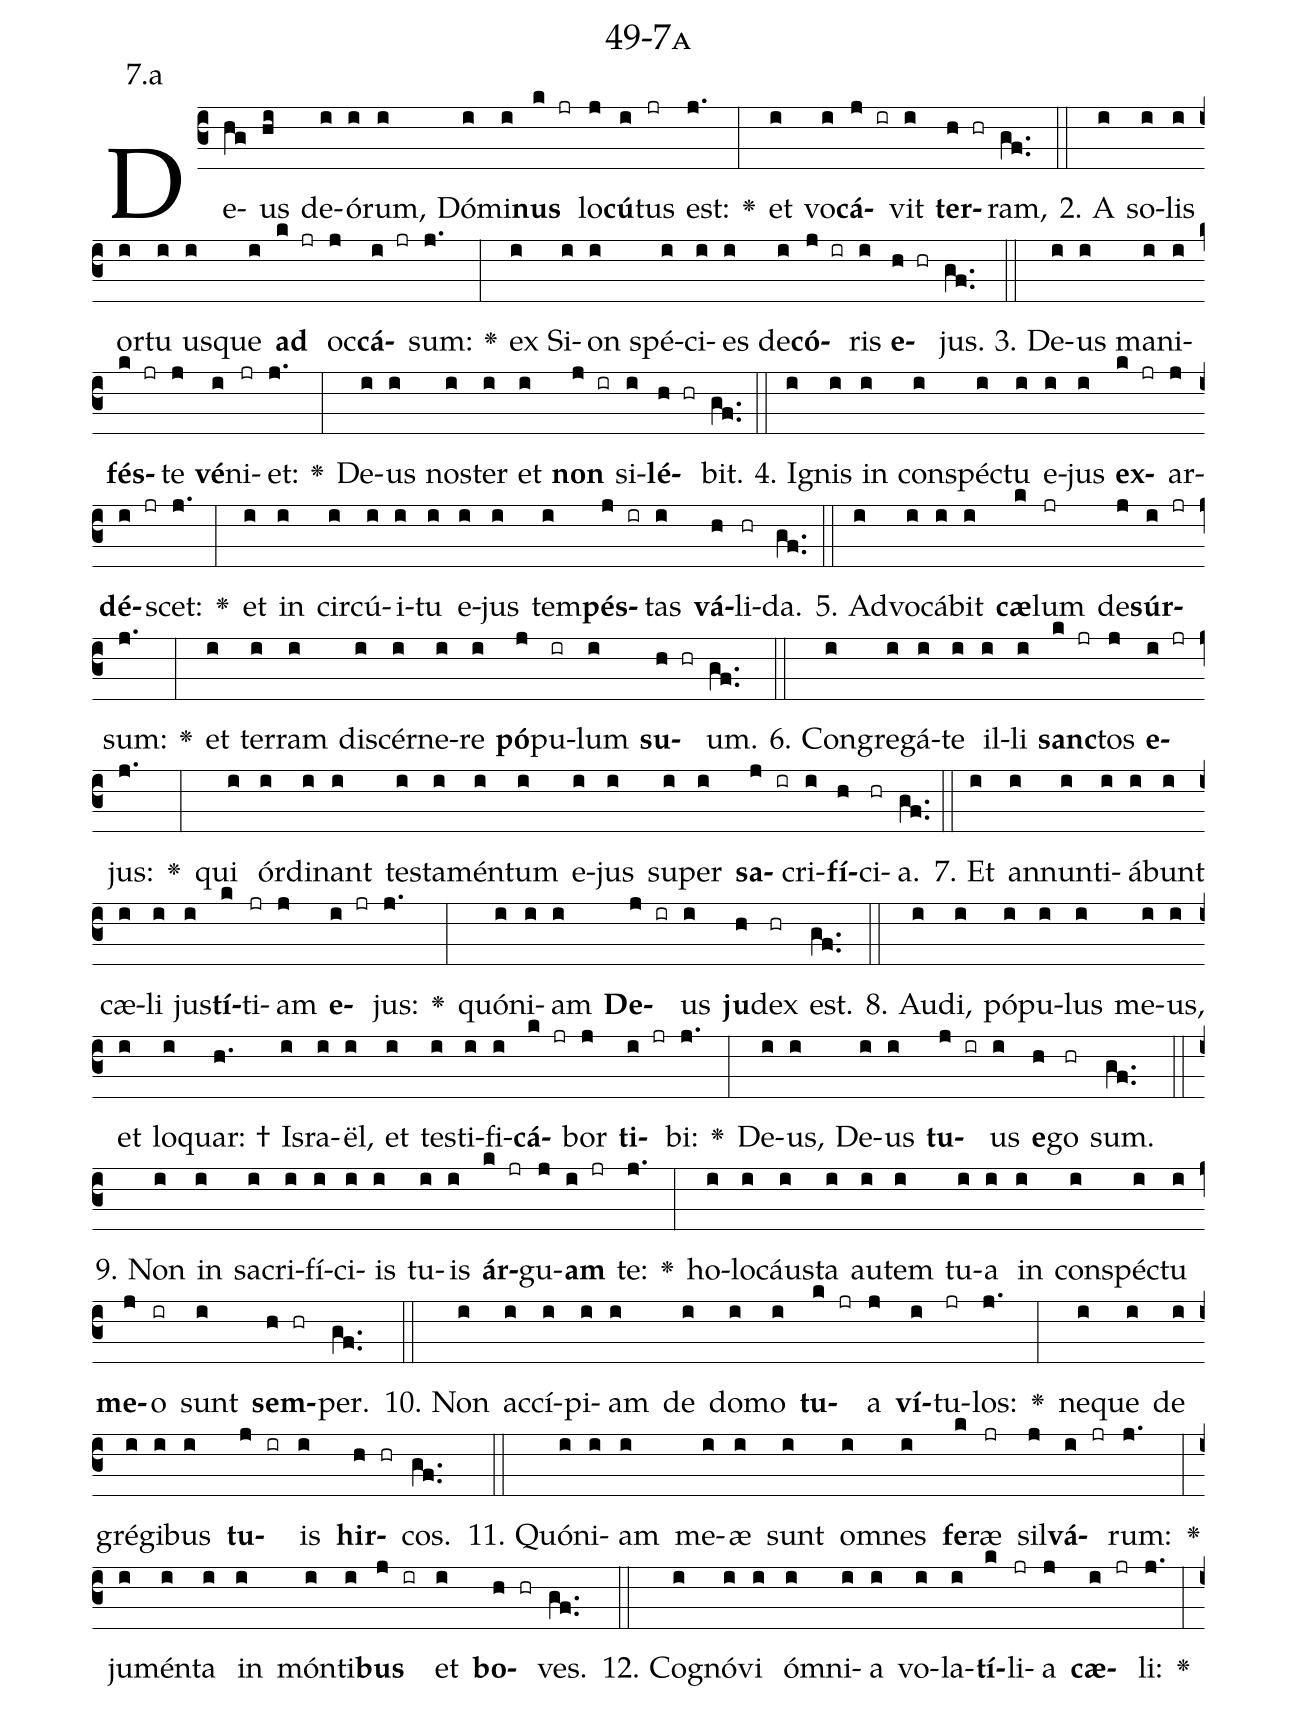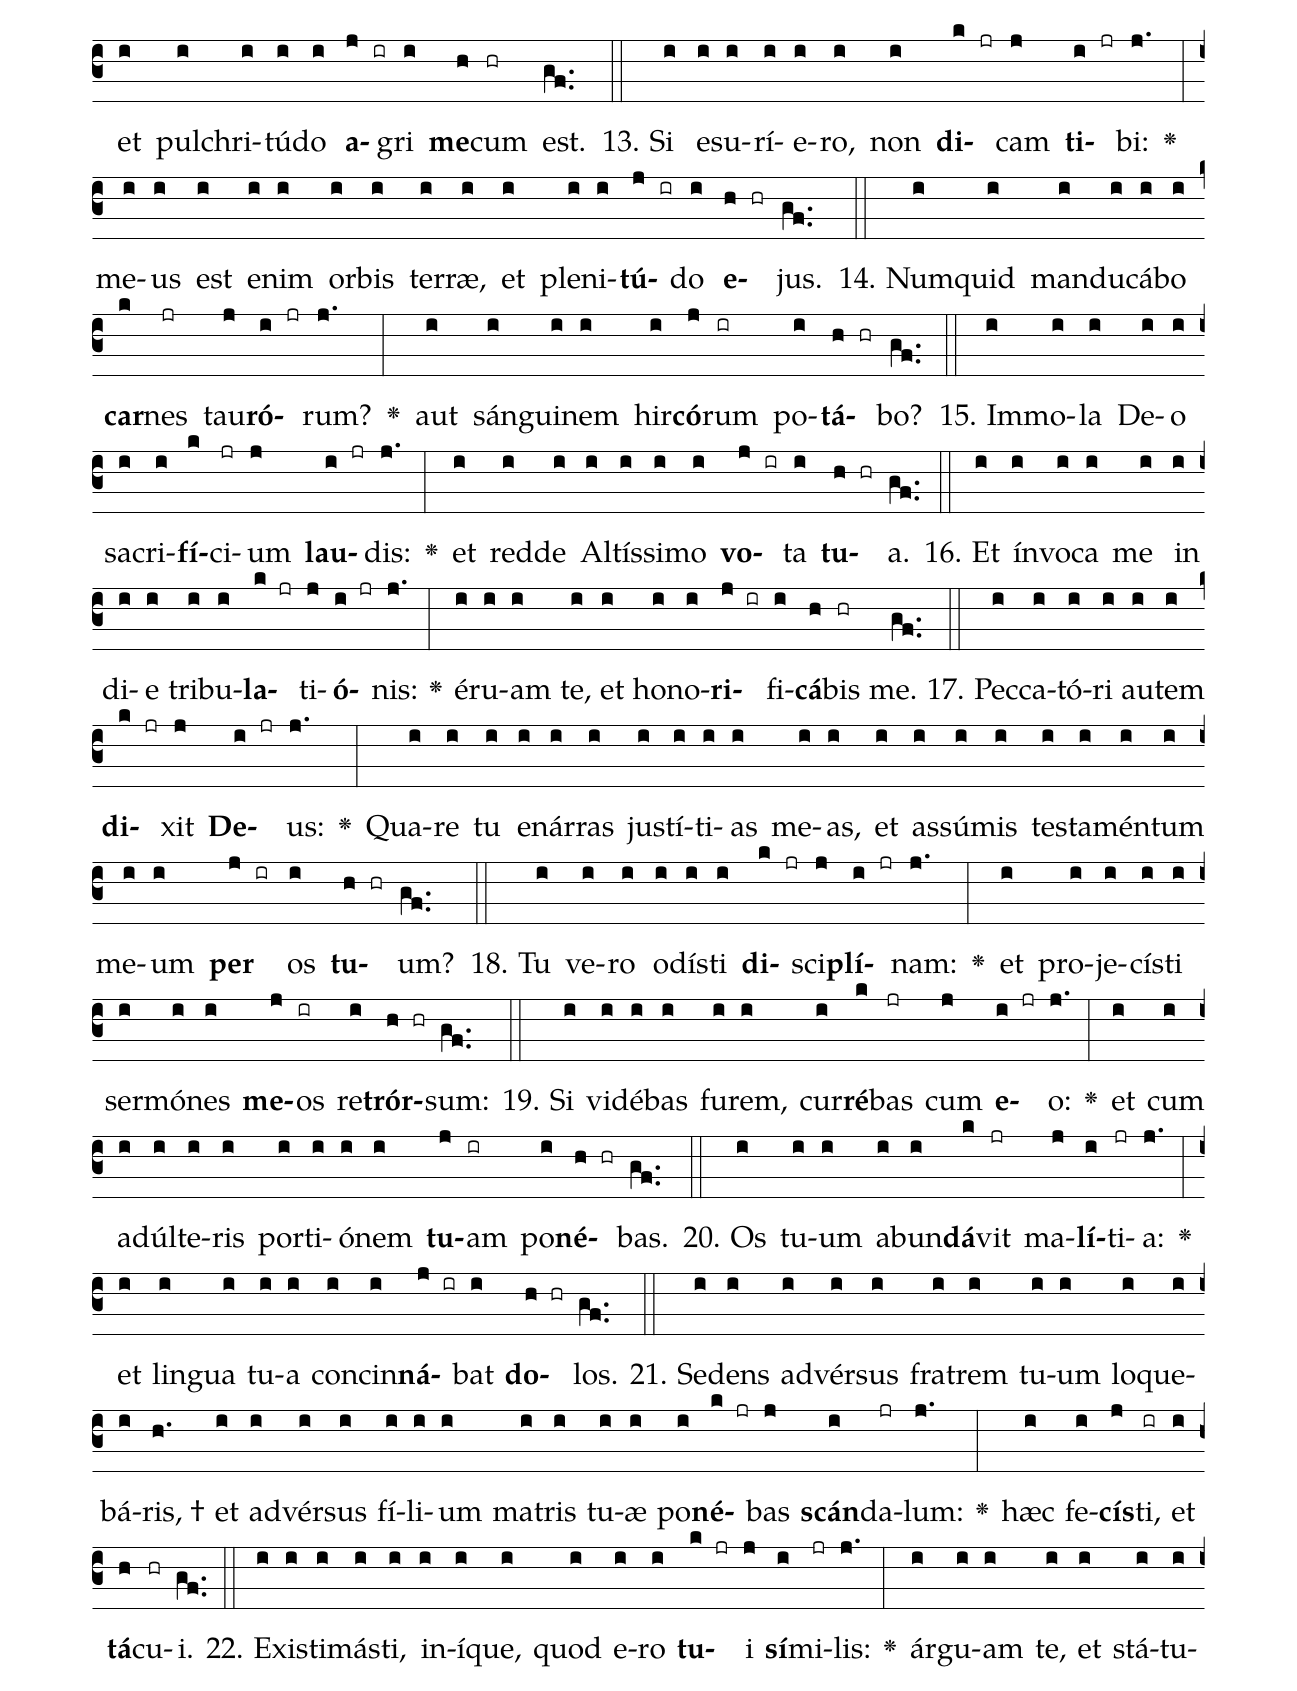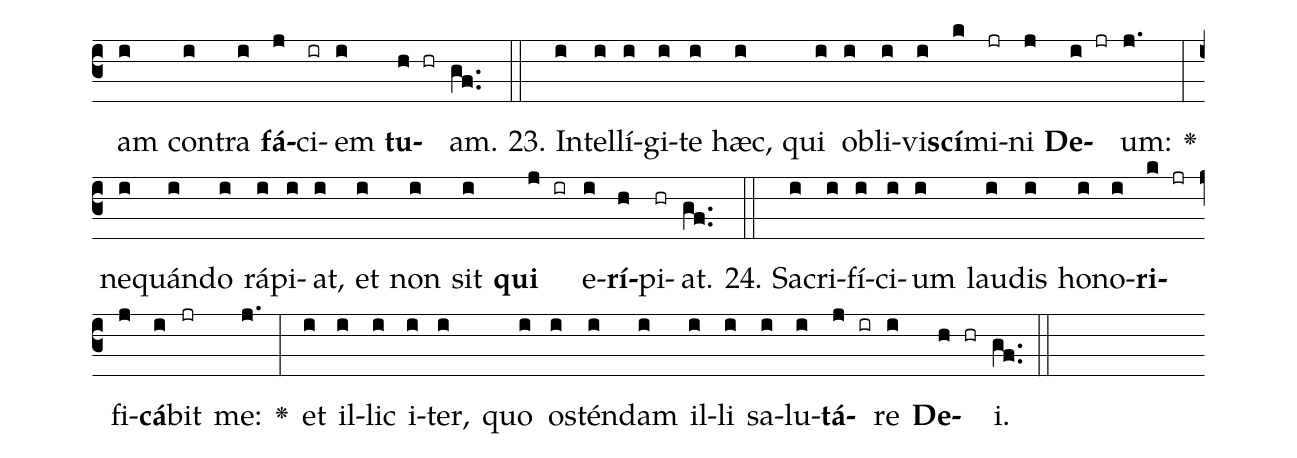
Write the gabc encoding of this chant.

name: 49-7a;
annotation: 7.a;
%%
(c3)De(hg)us(hi) de(i)ó(i)rum,(i) Dó(i)mi(i)<b>nus</b>(k jr) lo(j)<b>cú</b>(i)tus(jr) est:(j.) <v>\greheightstar</v>(:) et(i) vo(i)<b>cá</b>(j ir)vit(i) <b>ter</b>(h hr)ram,(gf..) (::)
2. A(i) so(i)lis(i) or(i)tu(i) us(i)que(i) <b>ad</b>(k jr) oc(j)<b>cá</b>(i jr)sum:(j.) <v>\greheightstar</v>(:) ex(i) Si(i)on(i) spé(i)ci(i)es(i) de(i)<b>có</b>(j ir)ris(i) <b>e</b>(h hr)jus.(gf..) (::)
3. De(i)us(i) ma(i)ni(i)<b>fés</b>(k jr)te(j) <b>vé</b>(i)ni(jr)et:(j.) <v>\greheightstar</v>(:) De(i)us(i) nos(i)ter(i) et(i) <b>non</b>(j ir) si(i)<b>lé</b>(h hr)bit.(gf..) (::)
4. I(i)gnis(i) in(i) con(i)spéc(i)tu(i) e(i)jus(i) <b>ex</b>(k jr)ar(j)<b>dé</b>(i jr)scet:(j.) <v>\greheightstar</v>(:) et(i) in(i) cir(i)cú(i)i(i)tu(i) e(i)jus(i) tem(i)<b>pés</b>(j ir)tas(i) <b>vá</b>(h)li(hr)da.(gf..) (::)
5. Ad(i)vo(i)cá(i)bit(i) <b>cæ</b>(k)lum(jr) de(j)<b>súr</b>(i jr)sum:(j.) <v>\greheightstar</v>(:) et(i) ter(i)ram(i) di(i)scér(i)ne(i)re(i) <b>pó</b>(j)pu(ir)lum(i) <b>su</b>(h hr)um.(gf..) (::)
6. Con(i)gre(i)gá(i)te(i) il(i)li(i) <b>sanc</b>(k jr)tos(j) <b>e</b>(i jr)jus:(j.) <v>\greheightstar</v>(:) qui(i) ór(i)di(i)nant(i) tes(i)ta(i)mén(i)tum(i) e(i)jus(i) su(i)per(i) <b>sa</b>(j ir)cri(i)<b>fí</b>(h)ci(hr)a.(gf..) (::)
7. Et(i) an(i)nun(i)ti(i)á(i)bunt(i) cæ(i)li(i) jus(i)<b>tí</b>(k)ti(jr)am(j) <b>e</b>(i jr)jus:(j.) <v>\greheightstar</v>(:) quón(i)i(i)am(i) <b>De</b>(j ir)us(i) <b>ju</b>(h)dex(hr) est.(gf..) (::)
8. Au(i)di,(i) pó(i)pu(i)lus(i) me(i)us,(i) et(i) lo(i)quar: †(h.) Is(i)ra(i)ël,(i) et(i) tes(i)ti(i)fi(i)<b>cá</b>(k jr)bor(j) <b>ti</b>(i jr)bi:(j.) <v>\greheightstar</v>(:) De(i)us,(i) De(i)us(i) <b>tu</b>(j ir)us(i) <b>e</b>(h)go(hr) sum.(gf..) (::)
9. Non(i) in(i) sa(i)cri(i)fí(i)ci(i)is(i) tu(i)is(i) <b>ár</b>(k jr)gu(j)<b>am</b>(i jr) te:(j.) <v>\greheightstar</v>(:) ho(i)lo(i)cáus(i)ta(i) au(i)tem(i) tu(i)a(i) in(i) con(i)spéc(i)tu(i) <b>me</b>(j)o(ir) sunt(i) <b>sem</b>(h hr)per.(gf..) (::)
10. Non(i) ac(i)cí(i)pi(i)am(i) de(i) do(i)mo(i) <b>tu</b>(k jr)a(j) <b>ví</b>(i)tu(jr)los:(j.) <v>\greheightstar</v>(:) ne(i)que(i) de(i) gré(i)gi(i)bus(i) <b>tu</b>(j ir)is(i) <b>hir</b>(h hr)cos.(gf..) (::)
11. Quón(i)i(i)am(i) me(i)æ(i) sunt(i) om(i)nes(i) <b>fe</b>(k)ræ(jr) sil(j)<b>vá</b>(i jr)rum:(j.) <v>\greheightstar</v>(:) ju(i)mén(i)ta(i) in(i) món(i)ti(i)<b>bus</b>(j ir) et(i) <b>bo</b>(h hr)ves.(gf..) (::)
12. Co(i)gnó(i)vi(i) óm(i)ni(i)a(i) vo(i)la(i)<b>tí</b>(k)li(jr)a(j) <b>cæ</b>(i jr)li:(j.) <v>\greheightstar</v>(:) et(i) pul(i)chri(i)tú(i)do(i) <b>a</b>(j ir)gri(i) <b>me</b>(h)cum(hr) est.(gf..) (::)
13. Si(i) e(i)su(i)rí(i)e(i)ro,(i) non(i) <b>di</b>(k jr)cam(j) <b>ti</b>(i jr)bi:(j.) <v>\greheightstar</v>(:) me(i)us(i) est(i) e(i)nim(i) or(i)bis(i) ter(i)ræ,(i) et(i) ple(i)ni(i)<b>tú</b>(j ir)do(i) <b>e</b>(h hr)jus.(gf..) (::)
14. Num(i)quid(i) man(i)du(i)cá(i)bo(i) <b>car</b>(k)nes(jr) tau(j)<b>ró</b>(i jr)rum?(j.) <v>\greheightstar</v>(:) aut(i) sán(i)gui(i)nem(i) hir(i)<b>có</b>(j)rum(ir) po(i)<b>tá</b>(h hr)bo?(gf..) (::)
15. Im(i)mo(i)la(i) De(i)o(i) sa(i)cri(i)<b>fí</b>(k)ci(jr)um(j) <b>lau</b>(i jr)dis:(j.) <v>\greheightstar</v>(:) et(i) red(i)de(i) Al(i)tís(i)si(i)mo(i) <b>vo</b>(j ir)ta(i) <b>tu</b>(h hr)a.(gf..) (::)
16. Et(i) ín(i)vo(i)ca(i) me(i) in(i) di(i)e(i) tri(i)bu(i)<b>la</b>(k jr)ti(j)<b>ó</b>(i jr)nis:(j.) <v>\greheightstar</v>(:) é(i)ru(i)am(i) te,(i) et(i) ho(i)no(i)<b>ri</b>(j ir)fi(i)<b>cá</b>(h)bis(hr) me.(gf..) (::)
17. Pec(i)ca(i)tó(i)ri(i) au(i)tem(i) <b>di</b>(k jr)xit(j) <b>De</b>(i jr)us:(j.) <v>\greheightstar</v>(:) Qua(i)re(i) tu(i) e(i)nár(i)ras(i) jus(i)tí(i)ti(i)as(i) me(i)as,(i) et(i) as(i)sú(i)mis(i) tes(i)ta(i)mén(i)tum(i) me(i)um(i) <b>per</b>(j ir) os(i) <b>tu</b>(h hr)um?(gf..) (::)
18. Tu(i) ve(i)ro(i) o(i)dís(i)ti(i) <b>di</b>(k jr)sci(j)<b>plí</b>(i jr)nam:(j.) <v>\greheightstar</v>(:) et(i) pro(i)je(i)cís(i)ti(i) ser(i)mó(i)nes(i) <b>me</b>(j)os(ir) re(i)<b>trór</b>(h hr)sum:(gf..) (::)
19. Si(i) vi(i)dé(i)bas(i) fu(i)rem,(i) cur(i)<b>ré</b>(k)bas(jr) cum(j) <b>e</b>(i jr)o:(j.) <v>\greheightstar</v>(:) et(i) cum(i) ad(i)úl(i)te(i)ris(i) por(i)ti(i)ó(i)nem(i) <b>tu</b>(j)am(ir) po(i)<b>né</b>(h hr)bas.(gf..) (::)
20. Os(i) tu(i)um(i) ab(i)un(i)<b>dá</b>(k)vit(jr) ma(j)<b>lí</b>(i)ti(jr)a:(j.) <v>\greheightstar</v>(:) et(i) lin(i)gua(i) tu(i)a(i) con(i)cin(i)<b>ná</b>(j ir)bat(i) <b>do</b>(h hr)los.(gf..) (::)
21. Se(i)dens(i) ad(i)vér(i)sus(i) fra(i)trem(i) tu(i)um(i) lo(i)que(i)bá(i)ris, †(h.) et(i) ad(i)vér(i)sus(i) fí(i)li(i)um(i) ma(i)tris(i) tu(i)æ(i) po(i)<b>né</b>(k jr)bas(j) <b>scán</b>(i)da(jr)lum:(j.) <v>\greheightstar</v>(:) hæc(i) fe(i)<b>cís</b>(j)ti,(ir) et(i) <b>tá</b>(h)cu(hr)i.(gf..) (::)
22. Ex(i)is(i)ti(i)más(i)ti,(i) in(i)í(i)que,(i) quod(i) e(i)ro(i) <b>tu</b>(k jr)i(j) <b>sí</b>(i)mi(jr)lis:(j.) <v>\greheightstar</v>(:) ár(i)gu(i)am(i) te,(i) et(i) stá(i)tu(i)am(i) con(i)tra(i) <b>fá</b>(j)ci(ir)em(i) <b>tu</b>(h hr)am.(gf..) (::)
23. In(i)tel(i)lí(i)gi(i)te(i) hæc,(i) qui(i) ob(i)li(i)vi(i)<b>scí</b>(k)mi(jr)ni(j) <b>De</b>(i jr)um:(j.) <v>\greheightstar</v>(:) ne(i)quán(i)do(i) rá(i)pi(i)at,(i) et(i) non(i) sit(i) <b>qui</b>(j ir) e(i)<b>rí</b>(h)pi(hr)at.(gf..) (::)
24. Sa(i)cri(i)fí(i)ci(i)um(i) lau(i)dis(i) ho(i)no(i)<b>ri</b>(k jr)fi(j)<b>cá</b>(i)bit(jr) me:(j.) <v>\greheightstar</v>(:) et(i) il(i)lic(i) i(i)ter,(i) quo(i) os(i)tén(i)dam(i) il(i)li(i) sa(i)lu(i)<b>tá</b>(j ir)re(i) <b>De</b>(h hr)i.(gf..) (::)
